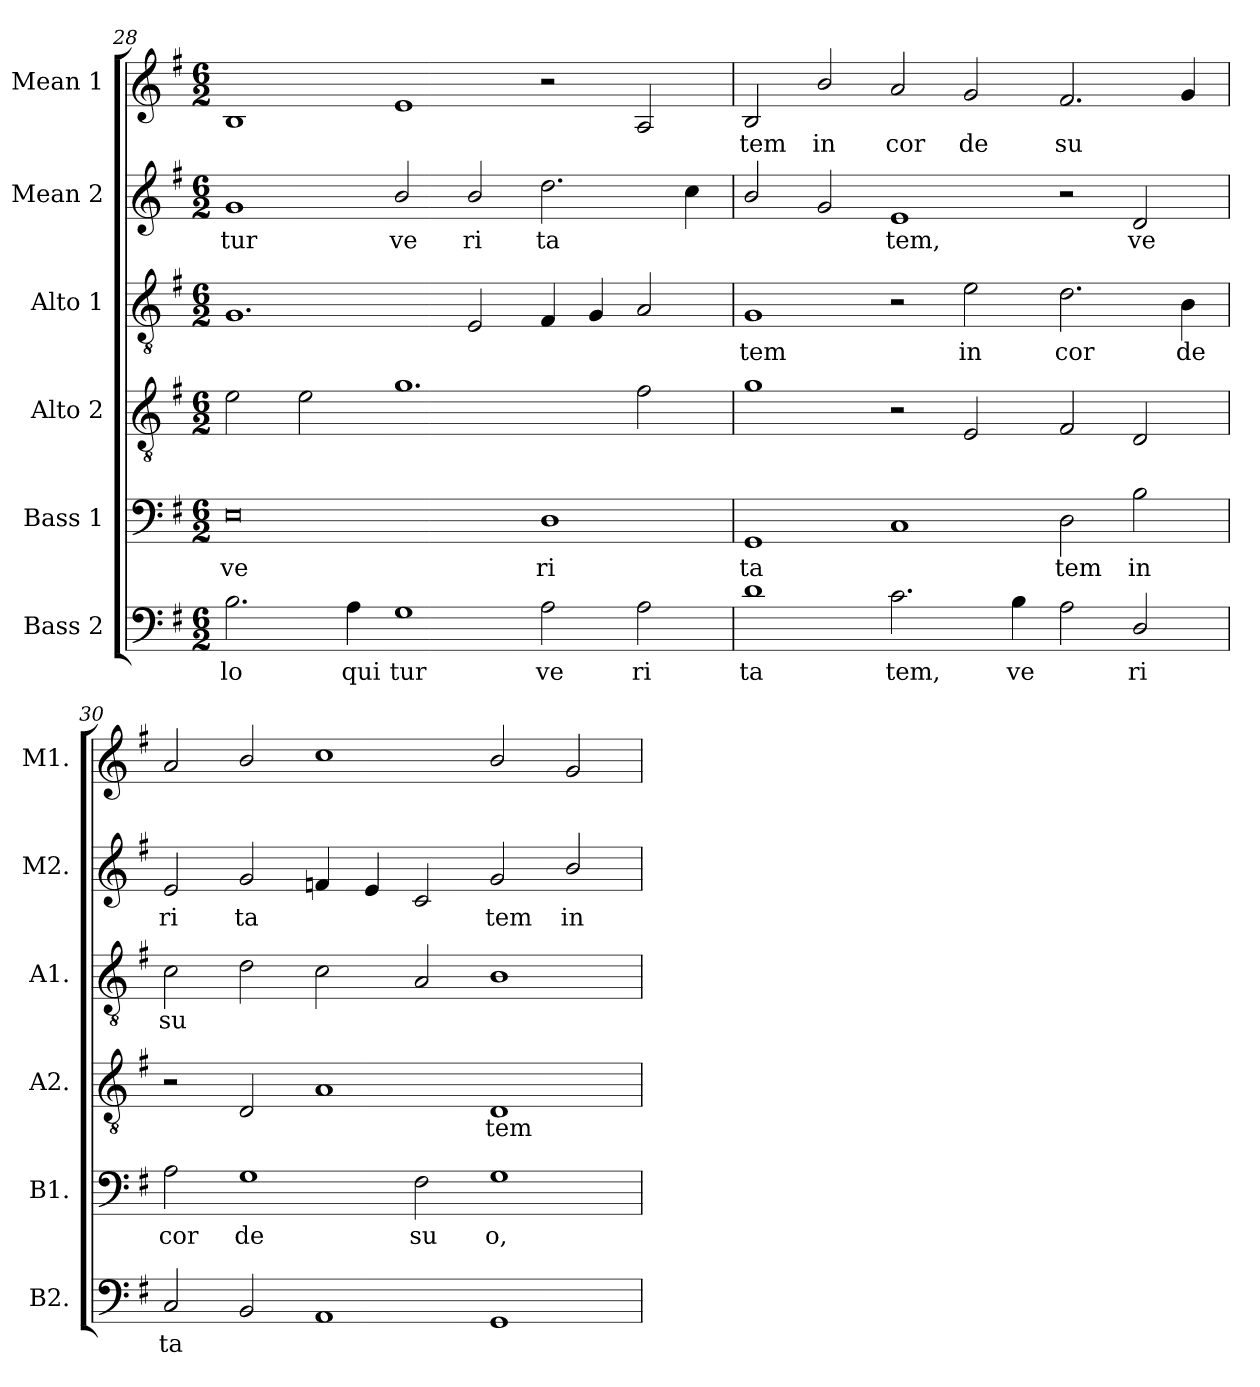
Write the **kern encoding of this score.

**kern	**text	**kern	**text	**kern	**text	**kern	**text	**kern	**text	**kern	**text
*part6	*part6	*part5	*part5	*part4	*part4	*part3	*part3	*part2	*part2	*part1	*part1
*staff6	*staff6	*staff5	*staff5	*staff4	*staff4	*staff3	*staff3	*staff2	*staff2	*staff1	*staff1
*I"Bass 2	*	*I"Bass 1	*	*I"Alto 2	*	*I"Alto 1	*	*I"Mean 2	*	*I"Mean 1	*
*I'B2.	*	*I'B1.	*	*I'A2.	*	*I'A1.	*	*I'M2.	*	*I'M1.	*
*clefF4	*	*clefF4	*	*clefGv2	*	*clefGv2	*	*clefG2	*	*clefG2	*
*	*	*	*	*ITrd7c12	*	*ITrd7c12	*	*	*	*	*
*k[f#]	*	*k[f#]	*	*k[f#]	*	*k[f#]	*	*k[f#]	*	*k[f#]	*
*G:	*	*G:	*	*G:	*	*G:	*	*G:	*	*G:	*
*M6/2	*	*M6/2	*	*M6/2	*	*M6/2	*	*M6/2	*	*M6/2	*
=28	=28	=28	=28	=28	=28	=28	=28	=28	=28	=28	=28
!	!LO:LY:b:color=#000000	!	!	!	!	!	!	!	!	!	!
!	!	!	!LO:LY:b:color=#000000	!	!	!	!	!	!	!	!
!	!	!	!	!	!	!	!	!	!LO:LY:b:color=#000000	!	!
2.Bi\	lo	0Ei	ve	2Ei\	.	1.GGi	.	1gi	tur	1Bi	.
.	.	.	.	2Ei\	.	.	.	.	.	.	.
!	!LO:LY:b:color=#000000	!	!	!	!	!	!	!	!	!	!
4Ai\	qui	.	.	.	.	.	.	.	.	.	.
!	!LO:LY:b:color=#000000	!	!	!	!	!	!	!	!	!	!
!	!	!	!	!	!	!	!	!	!LO:LY:b:color=#000000	!	!
1Gi	tur	.	.	1.Gi	.	.	.	2bi/	ve	1ei	.
!	!	!	!	!	!	!	!	!	!LO:LY:b:color=#000000	!	!
.	.	.	.	.	.	2EEi/	.	2bi/	ri	.	.
!	!LO:LY:b:color=#000000	!	!	!	!	!	!	!	!	!	!
!	!	!	!LO:LY:b:color=#000000	!	!	!	!	!	!	!	!
!	!	!	!	!	!	!	!	!	!LO:LY:b:color=#000000	!	!
2Ai\	ve	1Di	ri	.	.	4FF#i/	.	2.ddi\	ta	2r	.
.	.	.	.	.	.	4GGi/	.	.	.	.	.
!	!LO:LY:b:color=#000000	!	!	!	!	!	!	!	!	!	!
2Ai\	ri	.	.	2F#i\	.	2AAi/	.	.	.	2Ai/	.
.	.	.	.	.	.	.	.	4cci\	.	.	.
!!LO:LB:g=z
=29	=29	=29	=29	=29	=29	=29	=29	=29	=29	=29	=29
!	!LO:LY:b:color=#000000	!	!	!	!	!	!	!	!	!	!
!	!	!	!LO:LY:b:color=#000000	!	!	!	!	!	!	!	!
!	!	!	!	!	!	!	!LO:LY:b:color=#000000	!	!	!	!
!	!	!	!	!	!	!	!	!	!	!	!LO:LY:b:color=#000000
1di	ta	1GGi	ta	1Gi	.	1GGi	tem	2bi/	.	2Bi/	tem
!	!	!	!	!	!	!	!	!	!	!	!LO:LY:b:color=#000000
.	.	.	.	.	.	.	.	2gi/	.	2bi/	in
!	!LO:LY:b:color=#000000	!	!	!	!	!	!	!	!	!	!
!	!	!	!	!	!	!	!	!	!LO:LY:b:color=#000000	!	!
!	!	!	!	!	!	!	!	!	!	!	!LO:LY:b:color=#000000
2.ci\	tem,	1Ci	.	2r	.	2r	.	1ei	tem,	2ai/	cor
!	!	!	!	!	!	!	!LO:LY:b:color=#000000	!	!	!	!
!	!	!	!	!	!	!	!	!	!	!	!LO:LY:b:color=#000000
.	.	.	.	2EEi/	.	2Ei\	in	.	.	2gi/	de
!	!LO:LY:b:color=#000000	!	!	!	!	!	!	!	!	!	!
4Bi\	ve	.	.	.	.	.	.	.	.	.	.
!	!	!	!LO:LY:b:color=#000000	!	!	!	!	!	!	!	!
!	!	!	!	!	!	!	!LO:LY:b:color=#000000	!	!	!	!
!	!	!	!	!	!	!	!	!	!	!	!LO:LY:b:color=#000000
2Ai\	.	2Di\	tem	2FF#i/	.	2.Di\	cor	2r	.	2.f#i/	su
!	!LO:LY:b:color=#000000	!	!	!	!	!	!	!	!	!	!
!	!	!	!LO:LY:b:color=#000000	!	!	!	!	!	!	!	!
!	!	!	!	!	!	!	!	!	!LO:LY:b:color=#000000	!	!
2Di/	ri	2Bi\	in	2DDi/	.	.	.	2di/	ve	.	.
!	!	!	!	!	!	!	!LO:LY:b:color=#000000	!	!	!	!
.	.	.	.	.	.	4BBi\	de	.	.	4gi/	.
=30	=30	=30	=30	=30	=30	=30	=30	=30	=30	=30	=30
!	!LO:LY:b:color=#000000	!	!	!	!	!	!	!	!	!	!
!	!	!	!LO:LY:b:color=#000000	!	!	!	!	!	!	!	!
!	!	!	!	!	!	!	!LO:LY:b:color=#000000	!	!	!	!
!	!	!	!	!	!	!	!	!	!LO:LY:b:color=#000000	!	!
2Ci/	ta	2Ai\	cor	2r	.	2Ci\	su	2ei/	ri	2ai/	.
!	!	!	!LO:LY:b:color=#000000	!	!	!	!	!	!	!	!
!	!	!	!	!	!	!	!	!	!LO:LY:b:color=#000000	!	!
2BBi/	.	1Gi	de	2DDi/	.	2Di\	.	2gi/	ta	2bi/	.
1AAi	.	.	.	1AAi	.	2Ci\	.	4fni/	.	1cci	.
.	.	.	.	.	.	.	.	4ei/	.	.	.
!	!	!	!LO:LY:b:color=#000000	!	!	!	!	!	!	!	!
.	.	2F#i\	su	.	.	2AAi/	.	2ci/	.	.	.
!	!	!	!LO:LY:b:color=#000000	!	!	!	!	!	!	!	!
!	!	!	!	!	!LO:LY:b:color=#000000	!	!	!	!	!	!
!	!	!	!	!	!	!	!	!	!LO:LY:b:color=#000000	!	!
1GGi	.	1Gi	o,	1DDi	tem	1BBi	.	2gi/	tem	2bi/	.
!	!	!	!	!	!	!	!	!	!LO:LY:b:color=#000000	!	!
.	.	.	.	.	.	.	.	2bi/	in	2gi/	.
=	=	=	=	=	=	=	=	=	=	=	=
*-	*-	*-	*-	*-	*-	*-	*-	*-	*-	*-	*-
